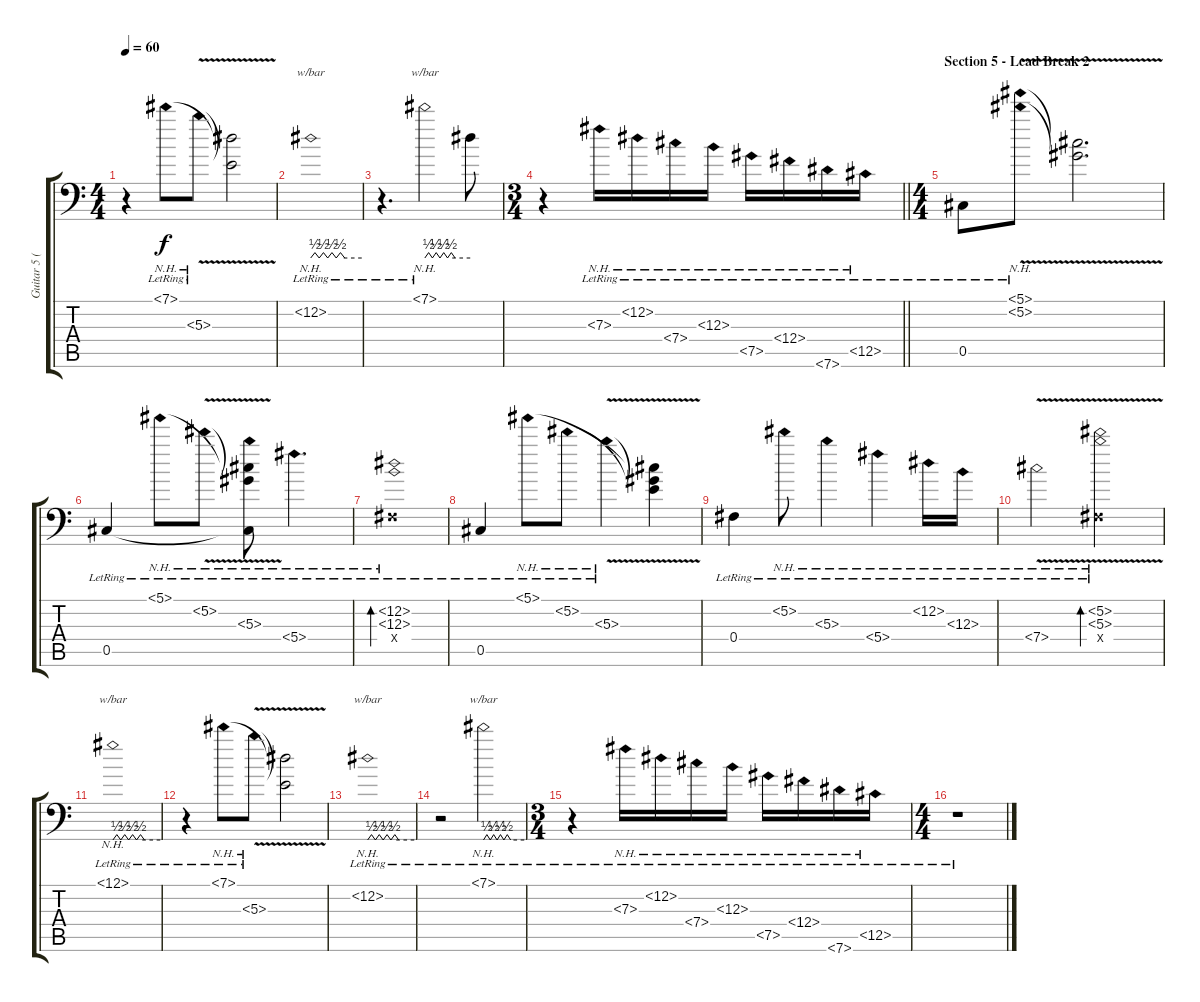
\track ("Guitar 5 (Clean)" "Guitar 5 (") {instrument electricguitarjazz}
\staff {score tabs}
\tuning (Ab3 Eb3 B2 Gb2 Db2 Ab1) {hide}
\ts (4 4)
\tempo 60
\clef f4
\ks c
r.4{dy f} 7.1{nh lr}.8 5.3{nh v lr}.8 (7.1{t} 5.3{t}).2 |
12.2{nh lr}.1{tbe (custom default 0 0 5 2 10 0 15 2 20 0 25 2 30 0 35 2 40 0 60 0)} |
r.4{d} 7.1{nh lr}.2{tbe (custom default 0 0 5 2 10 0 15 2 20 0 25 2 30 0 35 2 40 0 60 0)} 7.1{t}.8 |
\ts (3 4)
\barLineRight lightlight
r.4 7.3{nh lr}.16 12.2{nh lr}.16 7.4{nh lr}.16 12.3{nh lr}.16 7.5{nh lr}.16 12.4{nh lr}.16 7.6{nh lr}.16 12.5{nh lr}.16 |
\ts (4 4)
\section ("" "Section 5 - Lead Break 2")
0.5{lr}.8 (5.1{nh v lr} 5.2{nh v lr}).8 (5.1{t} 5.2{t}).2{d} |
0.5{lr}.4 5.1{nh lr}.8 5.2{nh v lr}.8 (5.1{t} 5.2{t} 5.3{nh lr} 0.5{t}).8 5.4{nh lr}.4{d} |
(12.2{nh lr} 12.3{nh lr} 0.4{x}).1{bd 60} |
0.5{lr}.4 5.1{nh lr}.8 5.2{nh lr}.8 5.3{nh v lr}.4 (5.1{t} 5.2{t} 5.3{t}).4 |
0.4{lr}.4 5.2{nh lr}.8 5.3{nh lr}.4 5.4{nh lr}.4 12.2{nh lr}.16 12.3{nh lr}.16 |
7.4{nh v lr}.2 (5.2{nh v lr} 5.3{nh v lr} 0.4{x}).2{bd 60} |
12.1{nh lr}.1{tbe (custom default 0 0 5 2 10 0 15 2 20 0 25 2 30 0 35 2 40 0 60 0)} |
r.4 7.1{nh lr}.8 5.3{nh v lr}.8 (7.1{t} 5.3{t}).2 |
12.2{nh lr}.1{tbe (custom default 0 0 5 2 10 0 15 2 20 0 25 2 30 0 35 2 40 0 60 0)} |
r.2 7.1{nh lr}.2{tbe (custom default 0 0 5 2 10 0 15 2 20 0 25 2 30 0 35 2 40 0 60 0)} |
\ts (3 4)
r.4 7.3{nh lr}.16 12.2{nh lr}.16 7.4{nh lr}.16 12.3{nh lr}.16 7.5{nh lr}.16 12.4{nh lr}.16 7.6{nh lr}.16 12.5{nh lr}.16 |
\ts (4 4)
r.1
